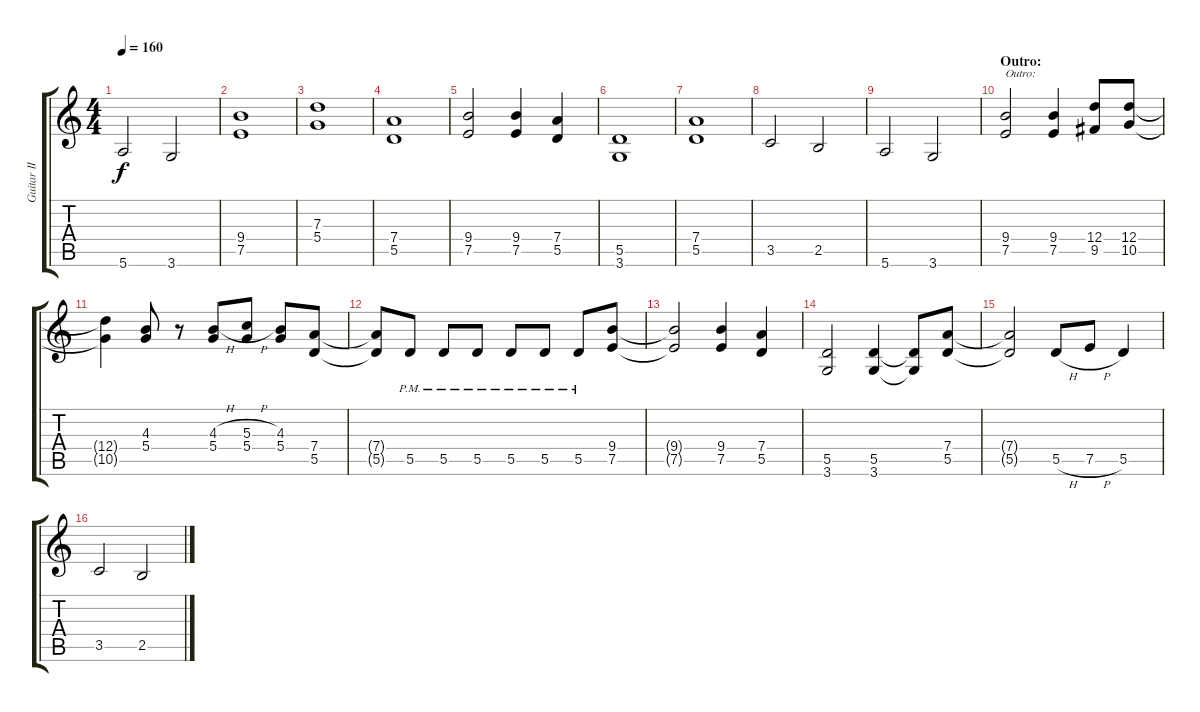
\track ("Guitar II" "Guitar II") {instrument distortionguitar}
\staff {score tabs}
\tuning (E4 B3 G3 D3 A2 E2) {hide}
\ts (4 4)
\tempo 160
\clef g2
\ks c
5.6.2{dy f} 3.6.2 |
(9.4 7.5).1 |
(7.3 5.4).1 |
(7.4 5.5).1 |
(9.4 7.5).2 (9.4 7.5).4 (7.4 5.5).4 |
(5.5 3.6).1 |
(7.4 5.5).1 |
3.5.2 2.5.2 |
5.6.2 3.6.2 |
\section ("" "Outro:")
(9.4 7.5).2{txt "Outro:"} (9.4 7.5).4 (12.4 9.5).8 (12.4 10.5).8 |
(12.4{t} 10.5{t}).4 (4.3 5.4).8 r.8 (4.3{h} 5.4).8 (5.3{h} 5.4).8 (4.3 5.4).8 (7.4 5.5).8 |
(7.4{t} 5.5{t}).8 5.5{pm}.8 5.5{pm}.8 5.5{pm}.8 5.5{pm}.8 5.5{pm}.8 5.5{pm}.8 (9.4 7.5).8 |
(9.4{t} 7.5{t}).2 (9.4 7.5).4 (7.4 5.5).4 |
(5.5 3.6).2 (5.5 3.6).4 (5.5{t} 3.6{t}).8 (7.4 5.5).8 |
(7.4{t} 5.5{t}).2 5.5{h}.8 7.5{h}.8 5.5.4 |
3.5.2 2.5.2
